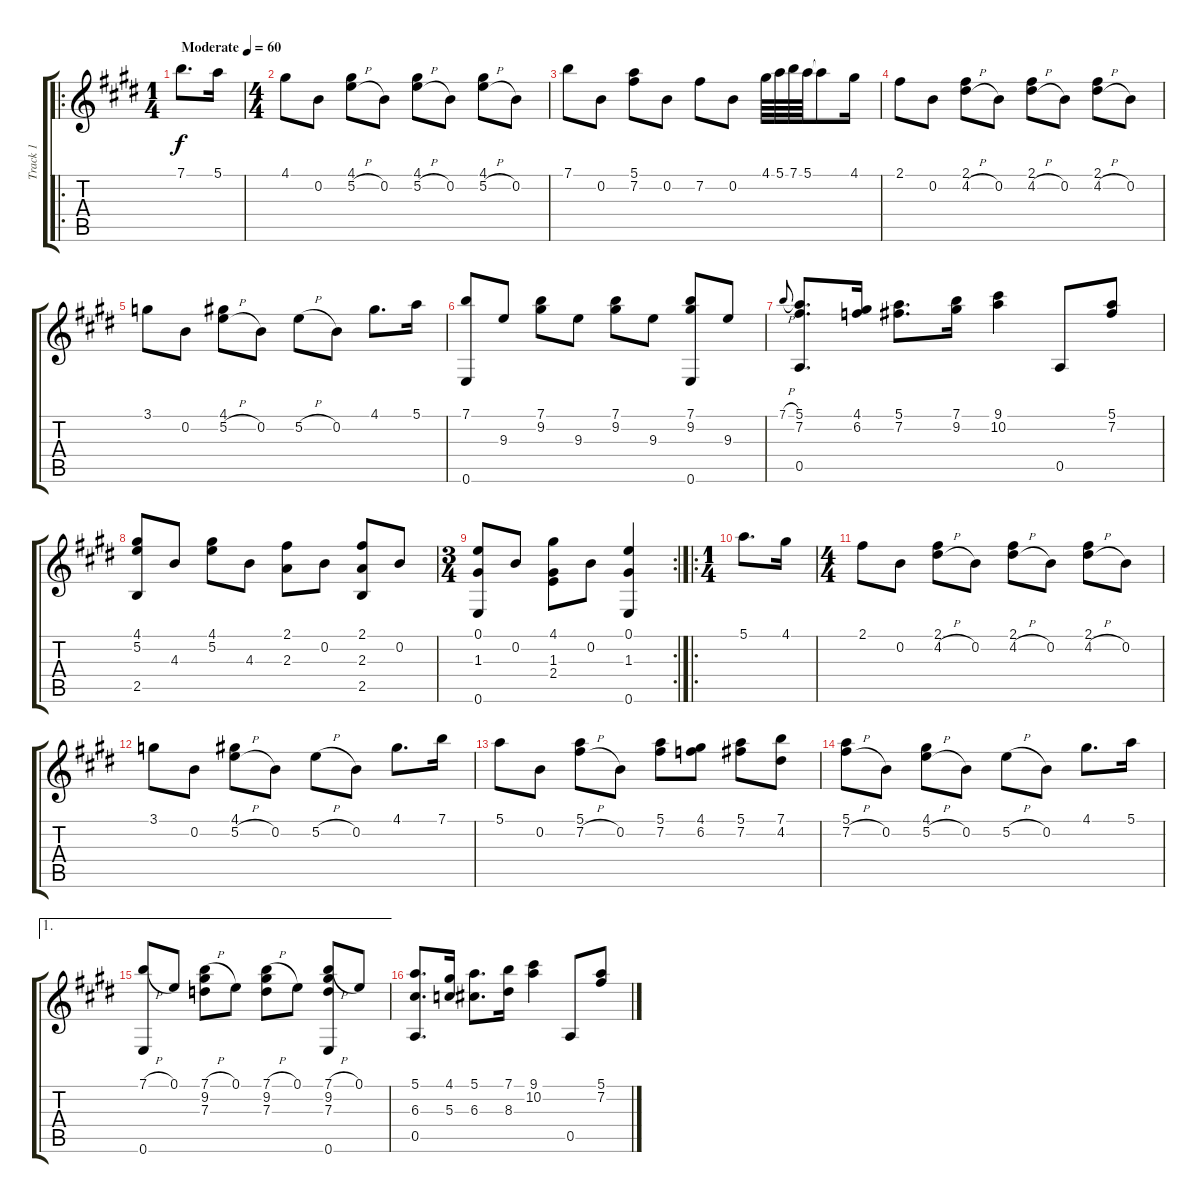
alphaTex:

\track ("Track 1" "Track 1") {instrument acousticguitarsteel}
\staff {score tabs}
\tuning (E4 B3 G3 D3 A2 E2) {hide}
\ro
\ts (1 4)
\tempo (60 "Moderate")
\clef g2
\ks e
7.1.8{d dy f instrument acousticguitarsteel} 5.1.16 |
\ts (4 4)
4.1.8 0.2.8 (4.1 5.2{h}).8 0.2.8 (4.1 5.2{h}).8 0.2.8 (4.1 5.2{h}).8 0.2.8 |
7.1.8 0.2.8 (5.1 7.2).8 0.2.8 7.2.8 0.2.8 4.1.64 5.1.64 7.1.64 5.1.64 5.1{t}.8 4.1.16 |
2.1.8 0.2.8 (2.1 4.2{h}).8 0.2.8 (2.1 4.2{h}).8 0.2.8 (2.1 4.2{h}).8 0.2.8 |
3.1.8 0.2.8 (4.1 5.2{h}).8 0.2.8 5.2{h}.8 0.2.8 4.1.8{d} 5.1.16 |
(7.1 0.6).8 9.3.8 (7.1 9.2).8 9.3.8 (7.1 9.2).8 9.3.8 (7.1 9.2 0.6).8 9.3.8 |
7.1{h}.8{gr onbeat} (5.1 7.2 0.5).8{d} (4.1 6.2).16 (5.1 7.2).8{d} (7.1 9.2).16 (9.1 10.2).4 0.5.8 (5.1 7.2).8 |
(4.1 5.2 2.5).8 4.3.8 (4.1 5.2).8 4.3.8 (2.1 2.3).8 0.2.8 (2.1 2.3 2.5).8 0.2.8 |
\rc 2
\ts (3 4)
(0.1 1.3 0.6).8 0.2.8 (4.1 1.3 2.4).8 0.2.8 (0.1 1.3 0.6).4 |
\ro
\ts (1 4)
5.1.8{d} 4.1.16 |
\ts (4 4)
2.1.8 0.2.8 (2.1 4.2{h}).8 0.2.8 (2.1 4.2{h}).8 0.2.8 (2.1 4.2{h}).8 0.2.8 |
3.1.8 0.2.8 (4.1 5.2{h}).8 0.2.8 5.2{h}.8 0.2.8 4.1.8{d} 7.1.16 |
5.1.8 0.2.8 (5.1 7.2{h}).8 0.2.8 (5.1 7.2).8 (4.1 6.2).8 (5.1 7.2).8 (7.1 4.2).8 |
(5.1 7.2{h}).8 0.2.8 (4.1 5.2{h}).8 0.2.8 5.2{h}.8 0.2.8 4.1.8{d} 5.1.16 |
\ae 1
(7.1{h} 0.6).8 0.1.8 (7.1{h} 9.2 7.3).8 0.1.8 (7.1{h} 9.2 7.3).8 0.1.8 (7.1{h} 9.2 7.3 0.6).8 0.1.8 |
(5.1 6.3 0.5).8{d} (4.1 5.3).16 (5.1 6.3).8{d} (7.1 8.3).16 (9.1 10.2).4 0.5.8 (5.1 7.2).8
